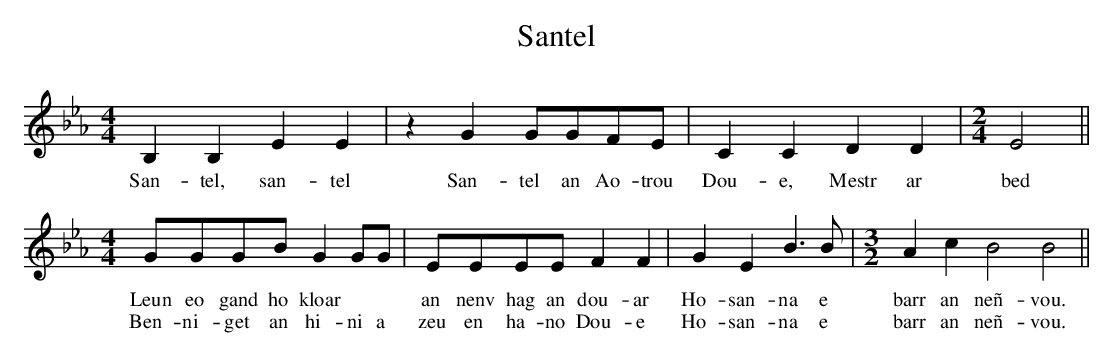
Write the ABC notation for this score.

X:1
T:Santel
M:4/4
K:Eb
B,2B,2 E2E2|z2G2 GGFE|C2C2 D2D2|[M:2/4]E4||
w:San-tel, san-tel|San-tel an Ao-trou|Dou-e, Mestr ar|bed|
[M:4/4]GGGB G2GG|EEEE F2F2|G2E2 B3B|[M:3/2]A2c2 B4 B4||
w:Leun eo gand ho kloar**|an nenv hag an dou-ar|Ho-san-na e|barr an neñ-vou.|
w:Ben-ni-get an hi-ni a|zeu en ha-no Dou-e|Ho-san-na e|barr an neñ-vou.|
